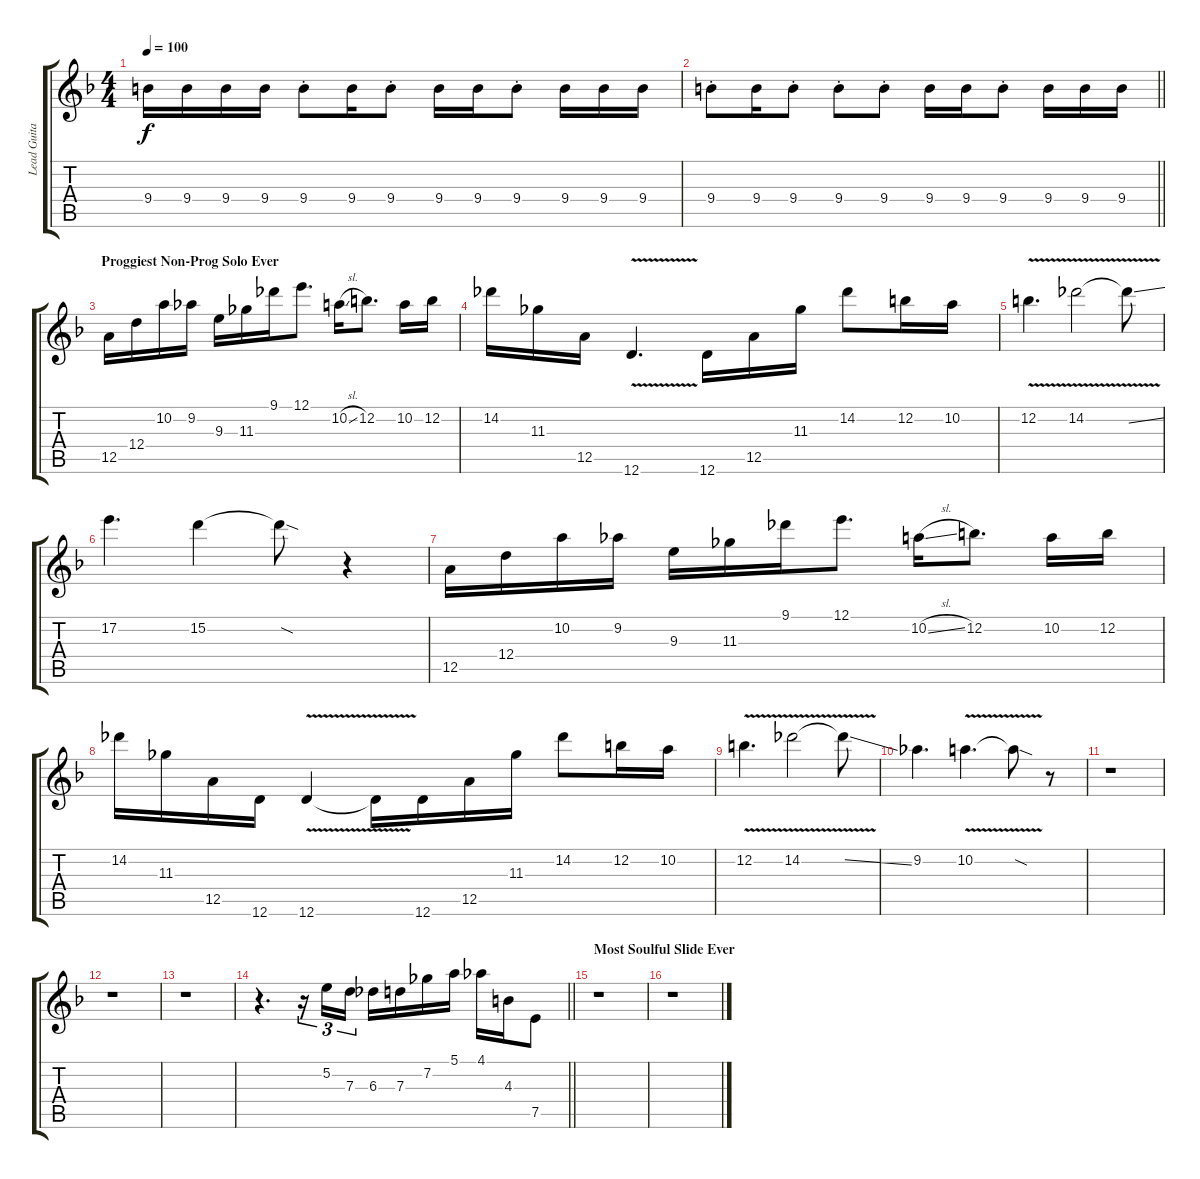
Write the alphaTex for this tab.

\track ("Lead Guitar 1" "Lead Guita") {instrument overdrivenguitar}
\staff {score tabs}
\tuning (E4 B3 G3 D3 A2 D2) {hide}
\ts (4 4)
\tempo 100
\clef g2
\ks dminor
9.4.16{dy f} 9.4.16 9.4.16 9.4.16 9.4{st}.8 9.4.16 9.4{st}.8 9.4.16 9.4.16 9.4{st}.8 9.4.16 9.4.16 9.4.16 |
\barLineRight lightlight
9.4{st}.8 9.4.16 9.4{st}.8 9.4{st}.8 9.4{st}.8 9.4.16 9.4.16 9.4{st}.8 9.4.16 9.4.16 9.4.16 |
\section ("" "Proggiest Non-Prog Solo Ever")
12.5.16{volume 14} 12.4.16 10.2.16 9.2.16 9.3.16 11.3.16 9.1.16 12.1.8{d} 10.2{sl}.16 12.2.8{d} 10.2.16 12.2.16 |
14.2.16 11.3.16 12.5.16 12.6{v}.4{d} 12.6.16 12.5.16 11.3.16 14.2.8 12.2.16 10.2.16 |
12.2{v}.4{d} 14.2{v}.2 14.2{ss t}.8 |
17.2.4{d} 15.2.4 15.2{sod t}.8 r.4 |
12.5.16 12.4.16 10.2.16 9.2.16 9.3.16 11.3.16 9.1.16 12.1.8{d} 10.2{sl}.16 12.2.8{d} 10.2.16 12.2.16 |
14.2.16 11.3.16 12.5.16 12.6.16 12.6{v}.4 12.6{t}.16 12.6.16 12.5.16 11.3.16 14.2.8 12.2.16 10.2.16 |
12.2{v}.4{d} 14.2{v}.2 14.2{ss t}.8 |
9.2.4{d} 10.2{v}.4{d} 10.2{sod t}.8 r.8 |
r.1 |
r.1 |
r.1 |
\barLineRight lightlight
r.4{d} r.16{tu (3 2)} 5.2.16{tu (3 2)} 7.3.16{tu (3 2)} 6.3.16 7.3.16 7.2.16 5.1.16 4.1.16 4.3.16 7.5.8 |
\section ("" "Most Soulful Slide Ever")
r.1 |
r.1
